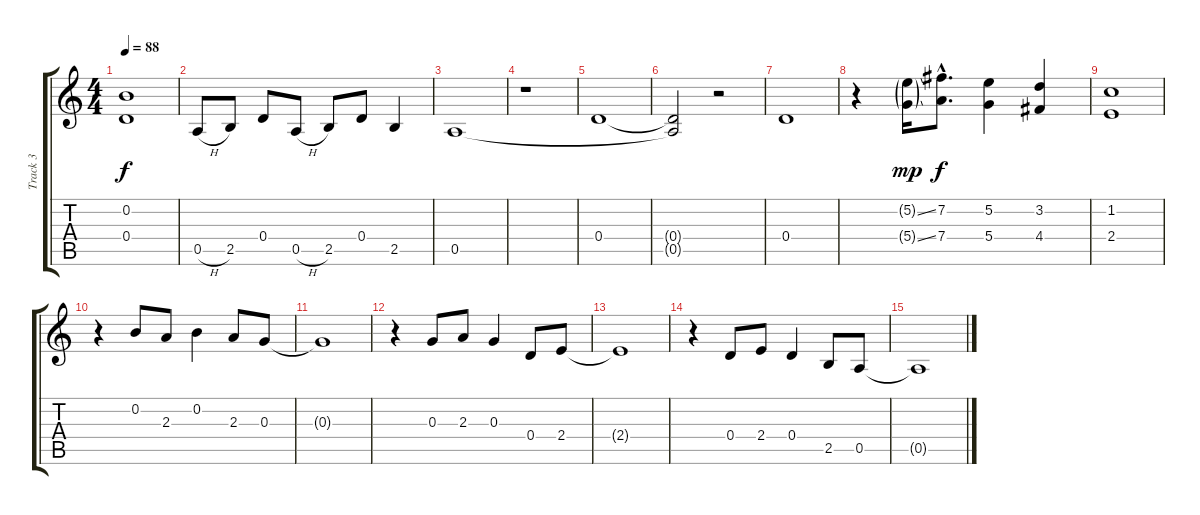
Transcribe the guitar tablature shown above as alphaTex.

\track ("Track 3" "Track 3") {instrument acousticguitarnylon}
\staff {score tabs}
\tuning (E4 B3 G3 D3 A2 E2) {hide}
\ts (4 4)
\tempo 88
\clef g2
\ks c
(0.2 0.4).1{dy f} |
0.5{h}.8 2.5.8 0.4.8 0.5{h}.8 2.5.8 0.4.8 2.5.4 |
0.5.1 |
r.1 |
0.4.1 |
(0.4{t} 0.5{t}).2 r.2 |
0.4.1 |
r.4 (5.2{ss g} 5.4{ss g}).16{dy mp} (7.2{hac} 7.4{hac}).8{d dy f} (5.2 5.4).4 (3.2 4.4).4 |
(1.2 2.4).1 |
r.4 0.2.8 2.3.8 0.2.4 2.3.8 0.3.8 |
0.3{t}.1 |
r.4 0.3.8 2.3.8 0.3.4 0.4.8 2.4.8 |
2.4{t}.1 |
r.4 0.4.8 2.4.8 0.4.4 2.5.8 0.5.8 |
0.5{t}.1
